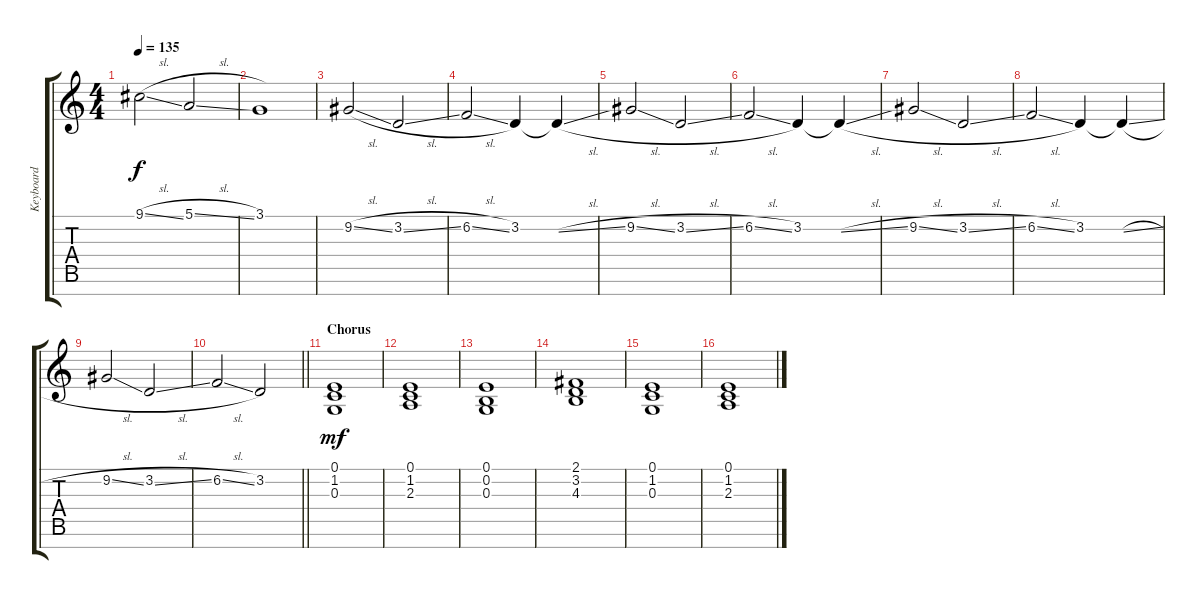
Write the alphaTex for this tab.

\track ("Keyboard" "Keyboard") {instrument stringensemble1}
\staff {score tabs}
\tuning (E4 B3 G3 D3 A2 E2 B1) {hide}
\ts (4 4)
\tempo 135
\clef g2
\ks c
9.1{sl}.2{dy f} 5.1{sl}.2 |
3.1.1 |
9.2{sl}.2 3.2{sl}.2 |
6.2{sl}.2 3.2.4 3.2{sl t}.4 |
9.2{sl}.2 3.2{sl}.2 |
6.2{sl}.2 3.2.4 3.2{sl t}.4 |
9.2{sl}.2 3.2{sl}.2 |
6.2{sl}.2 3.2.4 3.2{sl t}.4 |
9.2{sl}.2 3.2{sl}.2 |
\barLineRight lightlight
6.2{sl}.2 3.2.2 |
\section ("" "Chorus")
(0.1 1.2 0.3).1{dy mf} |
(0.1 1.2 2.3).1 |
(0.1 0.2 0.3).1 |
(2.1 3.2 4.3).1 |
(0.1 1.2 0.3).1 |
(0.1 1.2 2.3).1
